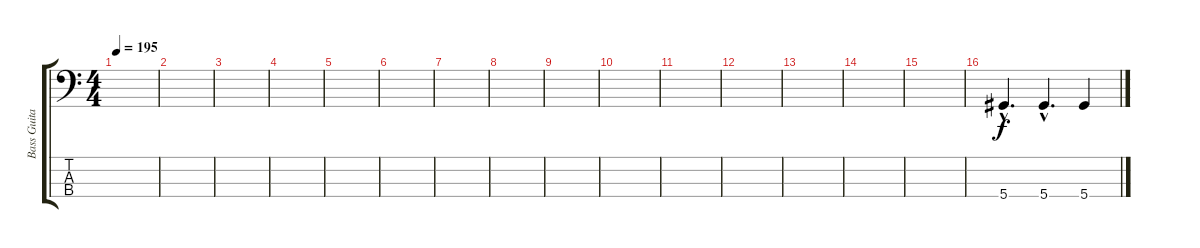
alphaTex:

\track ("Bass Guitar" "Bass Guita") {instrument electricbassfinger}
\staff {score tabs}
\tuning (Gb2 Db2 Ab1 Eb1) {hide}
\ts (4 4)
\tempo 195
\clef f4
\ks c
|
|
|
|
|
|
|
|
|
|
|
|
|
|
|
5.4{hac}.4{d} 5.4{hac}.4{d} 5.4.4
